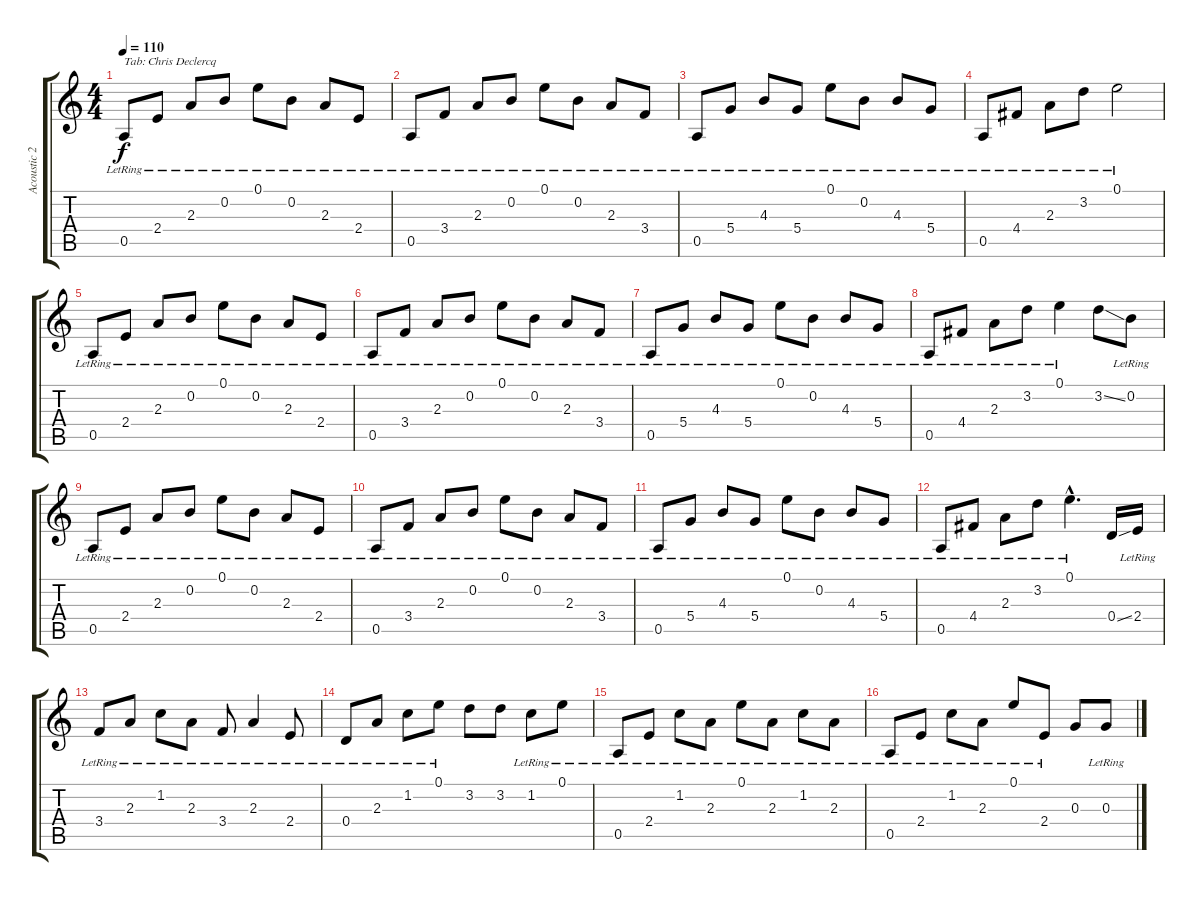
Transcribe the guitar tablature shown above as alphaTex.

\track ("Acoustic 2" "Acoustic 2") {instrument acousticguitarsteel}
\staff {score tabs}
\tuning (E4 B3 G3 D3 A2 E2) {hide}
\ts (4 4)
\tempo 110
\clef g2
\ks c
0.5{lr}.8{txt "Tab: Chris Declercq" dy f instrument acousticguitarsteel} 2.4{lr}.8 2.3{lr}.8 0.2{lr}.8 0.1{lr}.8 0.2{lr}.8 2.3{lr}.8 2.4{lr}.8 |
0.5{lr}.8 3.4{lr}.8 2.3{lr}.8 0.2{lr}.8 0.1{lr}.8 0.2{lr}.8 2.3{lr}.8 3.4{lr}.8 |
0.5{lr}.8 5.4{lr}.8 4.3{lr}.8 5.4{lr}.8 0.1{lr}.8 0.2{lr}.8 4.3{lr}.8 5.4{lr}.8 |
0.5{lr}.8 4.4{lr}.8 2.3{lr}.8 3.2{lr}.8 0.1{lr}.2 |
0.5{lr}.8 2.4{lr}.8 2.3{lr}.8 0.2{lr}.8 0.1{lr}.8 0.2{lr}.8 2.3{lr}.8 2.4{lr}.8 |
0.5{lr}.8 3.4{lr}.8 2.3{lr}.8 0.2{lr}.8 0.1{lr}.8 0.2{lr}.8 2.3{lr}.8 3.4{lr}.8 |
0.5{lr}.8 5.4{lr}.8 4.3{lr}.8 5.4{lr}.8 0.1{lr}.8 0.2{lr}.8 4.3{lr}.8 5.4{lr}.8 |
0.5{lr}.8 4.4{lr}.8 2.3{lr}.8 3.2{lr}.8 0.1{lr}.4 3.2{ss}.8 0.2{lr}.8 |
0.5{lr}.8 2.4{lr}.8 2.3{lr}.8 0.2{lr}.8 0.1{lr}.8 0.2{lr}.8 2.3{lr}.8 2.4{lr}.8 |
0.5{lr}.8 3.4{lr}.8 2.3{lr}.8 0.2{lr}.8 0.1{lr}.8 0.2{lr}.8 2.3{lr}.8 3.4{lr}.8 |
0.5{lr}.8 5.4{lr}.8 4.3{lr}.8 5.4{lr}.8 0.1{lr}.8 0.2{lr}.8 4.3{lr}.8 5.4{lr}.8 |
0.5{lr}.8 4.4{lr}.8 2.3{lr}.8 3.2{lr}.8 0.1{hac lr}.4{d} 0.4{ss}.16 2.4{lr}.16 |
3.4{lr}.8 2.3{lr}.8 1.2{lr}.8 2.3{lr}.8 3.4{lr}.8 2.3{lr}.4 2.4{lr}.8 |
0.4{lr}.8 2.3{lr}.8 1.2{lr}.8 0.1{lr}.8 3.2.8 3.2.8 1.2{lr}.8 0.1{lr}.8 |
0.5{lr}.8 2.4{lr}.8 1.2{lr}.8 2.3{lr}.8 0.1{lr}.8 2.3{lr}.8 1.2{lr}.8 2.3{lr}.8 |
0.5{lr}.8 2.4{lr}.8 1.2{lr}.8 2.3{lr}.8 0.1{lr}.8 2.4{lr}.8 0.3.8 0.3{lr}.8
